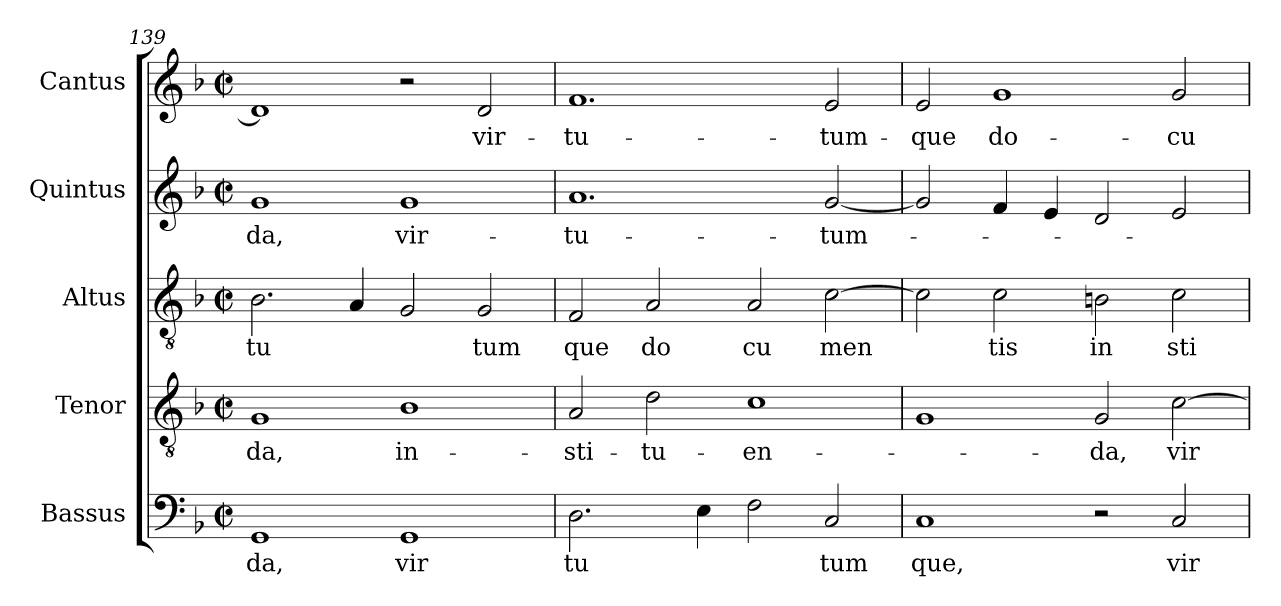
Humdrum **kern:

**kern	**text	**kern	**text	**kern	**text	**kern	**text	**kern	**text
*part5	*part5	*part4	*part4	*part3	*part3	*part2	*part2	*part1	*part1
*staff5	*staff5	*staff4	*staff4	*staff3	*staff3	*staff2	*staff2	*staff1	*staff1
*I"Bassus	*	*I"Tenor	*	*I"Altus	*	*I"Quintus	*	*I"Cantus	*
!!LO:LB:g=z
*clefF4	*	*clefGv2	*	*clefGv2	*	*clefG2	*	*clefG2	*
*k[b-]	*	*k[b-]	*	*k[b-]	*	*k[b-]	*	*k[b-]	*
*F:	*	*F:	*	*F:	*	*F:	*	*F:	*
*M2/2	*	*M2/2	*	*M2/2	*	*M2/2	*	*M2/2	*
*met(c|)	*	*met(c|)	*	*met(c|)	*	*met(c|)	*	*met(c|)	*
=139	=139	=139	=139	=139	=139	=139	=139	=139	=139
!	!LO:LY:b:cj	!	!LO:LY:b:cj	!	!LO:LY:b:cj	!	!LO:LY:b:cj	!	!
1GG	da,	1G	da,	2.B-\	-tu	1g	da,	1d]	.
.	.	.	.	4A/	.	.	.	.	.
!	!LO:LY:b:cj	!	!LO:LY:b:cj	!	!	!	!LO:LY:b:cj	!	!
1GG	vir	1B-	in-	2G/	.	1g	vir-	2r	.
!	!	!	!	!	!LO:LY:b:cj	!	!	!	!LO:LY:b:cj
.	.	.	.	2G/	tum	.	.	2d/	vir-
=140	=140	=140	=140	=140	=140	=140	=140	=140	=140
!	!LO:LY:b:cj	!	!LO:LY:b:cj	!	!LO:LY:b:cj	!	!LO:LY:b:cj	!	!LO:LY:b:cj
2.D\	tu	2A/	-sti-	2F/	que	1.a	-tu-	1.f	-tu-
!	!	!	!LO:LY:b:cj	!	!LO:LY:b:cj	!	!	!	!
.	.	2d\	-tu-	2A/	do	.	.	.	.
4E\	.	.	.	.	.	.	.	.	.
!	!	!	!LO:LY:b:cj	!	!LO:LY:b:cj	!	!	!	!
2F\	.	1c	-en-	2A/	cu	.	.	.	.
!	!LO:LY:b:cj	!	!	!	!LO:LY:b	!	!LO:LY:b	!	!LO:LY:b:cj
2C/	tum	.	.	[>2c\	men	[<2g/	-tum-	2e/	-tum-
=141	=141	=141	=141	=141	=141	=141	=141	=141	=141
!	!LO:LY:b:cj	!	!	!	!	!	!	!	!LO:LY:b:cj
1C	que,	1G	.	2c\]	.	2g/]	.	2e/	-que
!	!	!	!	!	!LO:LY:b:cj	!	!	!	!LO:LY:b:cj
.	.	.	.	2c\	tis	4f/	.	1g	do-
.	.	.	.	.	.	4e/	.	.	.
!	!	!	!LO:LY:b:cj	!	!LO:LY:b:cj	!	!	!	!
2r	.	2G/	-da,	2Bn\	in	2d/	.	.	.
!	!LO:LY:b:cj	!	!LO:LY:b	!	!LO:LY:b:cj	!	!	!	!LO:LY:b:cj
2C/	vir	[>2c\	vir-	2c\	sti	2e/	.	2g/	-cu-
=	=	=	=	=	=	=	=	=	=
*-	*-	*-	*-	*-	*-	*-	*-	*-	*-
